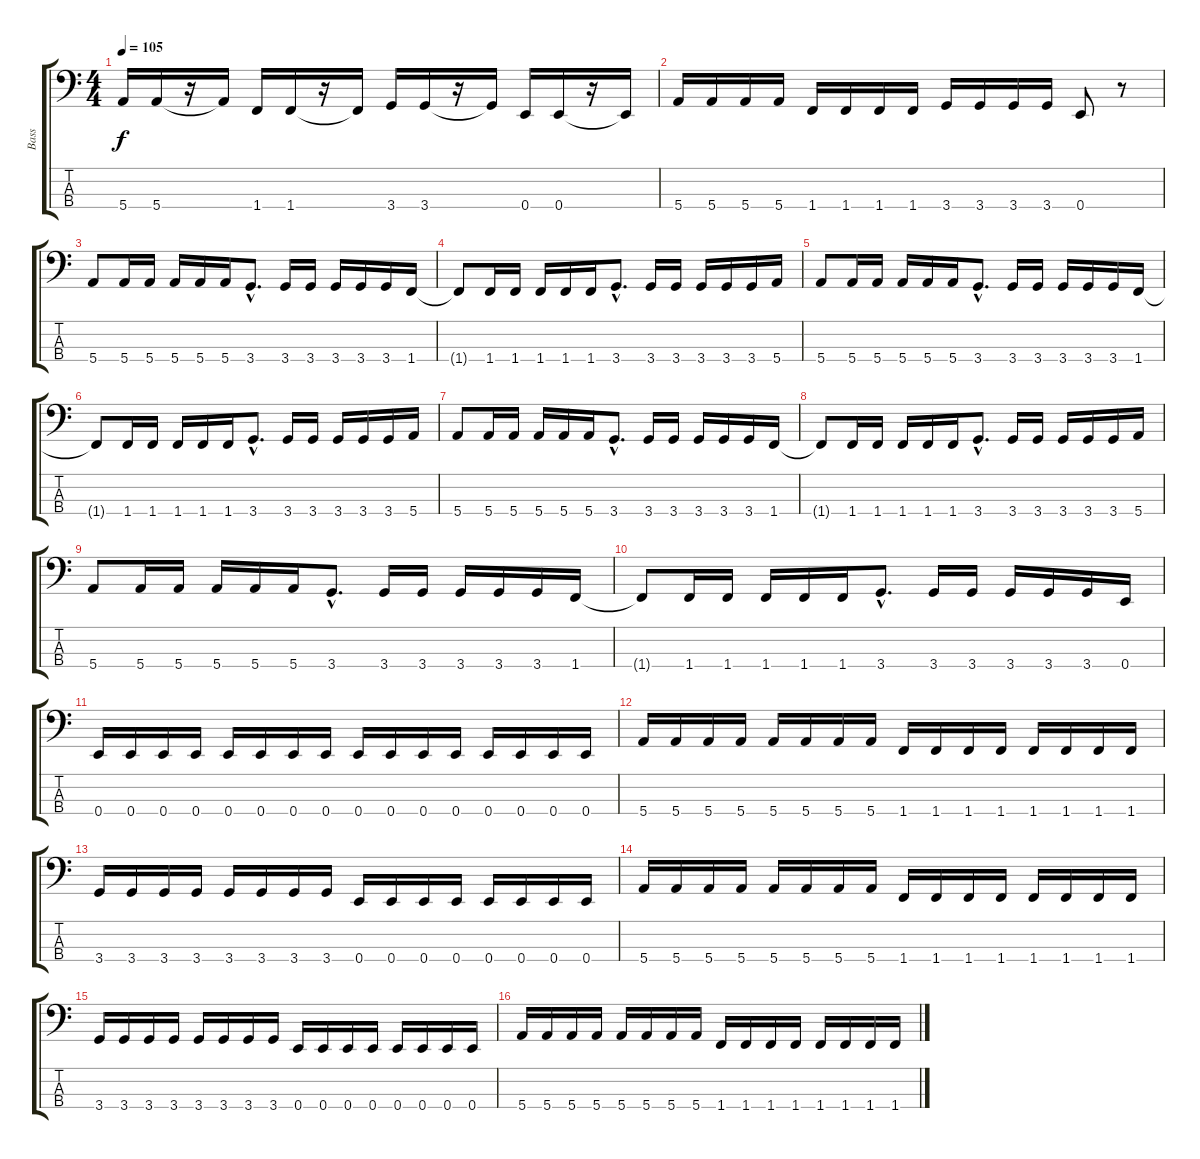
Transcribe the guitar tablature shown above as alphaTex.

\track ("Bass" "Bass") {instrument electricbassfinger}
\staff {score tabs}
\tuning (G2 D2 A1 E1) {hide}
\ts (4 4)
\tempo 105
\clef f4
\ks c
5.4.16{dy f} 5.4.16 r.16 5.4{t}.16 1.4.16 1.4.16 r.16 1.4{t}.16 3.4.16 3.4.16 r.16 3.4{t}.16 0.4.16 0.4.16 r.16 0.4{t}.16 |
5.4.16 5.4.16 5.4.16 5.4.16 1.4.16 1.4.16 1.4.16 1.4.16 3.4.16 3.4.16 3.4.16 3.4.16 0.4.8 r.8 |
5.4.8 5.4.16 5.4.16 5.4.16 5.4.16 5.4.16 3.4{hac}.8{d} 3.4.16 3.4.16 3.4.16 3.4.16 3.4.16 1.4.16 |
1.4{t}.8 1.4.16 1.4.16 1.4.16 1.4.16 1.4.16 3.4{hac}.8{d} 3.4.16 3.4.16 3.4.16 3.4.16 3.4.16 5.4.16 |
5.4.8 5.4.16 5.4.16 5.4.16 5.4.16 5.4.16 3.4{hac}.8{d} 3.4.16 3.4.16 3.4.16 3.4.16 3.4.16 1.4.16 |
1.4{t}.8 1.4.16 1.4.16 1.4.16 1.4.16 1.4.16 3.4{hac}.8{d} 3.4.16 3.4.16 3.4.16 3.4.16 3.4.16 5.4.16 |
5.4.8 5.4.16 5.4.16 5.4.16 5.4.16 5.4.16 3.4{hac}.8{d} 3.4.16 3.4.16 3.4.16 3.4.16 3.4.16 1.4.16 |
1.4{t}.8 1.4.16 1.4.16 1.4.16 1.4.16 1.4.16 3.4{hac}.8{d} 3.4.16 3.4.16 3.4.16 3.4.16 3.4.16 5.4.16 |
5.4.8 5.4.16 5.4.16 5.4.16 5.4.16 5.4.16 3.4{hac}.8{d} 3.4.16 3.4.16 3.4.16 3.4.16 3.4.16 1.4.16 |
1.4{t}.8 1.4.16 1.4.16 1.4.16 1.4.16 1.4.16 3.4{hac}.8{d} 3.4.16 3.4.16 3.4.16 3.4.16 3.4.16 0.4.16 |
0.4.16 0.4.16 0.4.16 0.4.16 0.4.16 0.4.16 0.4.16 0.4.16 0.4.16 0.4.16 0.4.16 0.4.16 0.4.16 0.4.16 0.4.16 0.4.16 |
5.4.16 5.4.16 5.4.16 5.4.16 5.4.16 5.4.16 5.4.16 5.4.16 1.4.16 1.4.16 1.4.16 1.4.16 1.4.16 1.4.16 1.4.16 1.4.16 |
3.4.16 3.4.16 3.4.16 3.4.16 3.4.16 3.4.16 3.4.16 3.4.16 0.4.16 0.4.16 0.4.16 0.4.16 0.4.16 0.4.16 0.4.16 0.4.16 |
5.4.16 5.4.16 5.4.16 5.4.16 5.4.16 5.4.16 5.4.16 5.4.16 1.4.16 1.4.16 1.4.16 1.4.16 1.4.16 1.4.16 1.4.16 1.4.16 |
3.4.16 3.4.16 3.4.16 3.4.16 3.4.16 3.4.16 3.4.16 3.4.16 0.4.16 0.4.16 0.4.16 0.4.16 0.4.16 0.4.16 0.4.16 0.4.16 |
5.4.16 5.4.16 5.4.16 5.4.16 5.4.16 5.4.16 5.4.16 5.4.16 1.4.16 1.4.16 1.4.16 1.4.16 1.4.16 1.4.16 1.4.16 1.4.16
